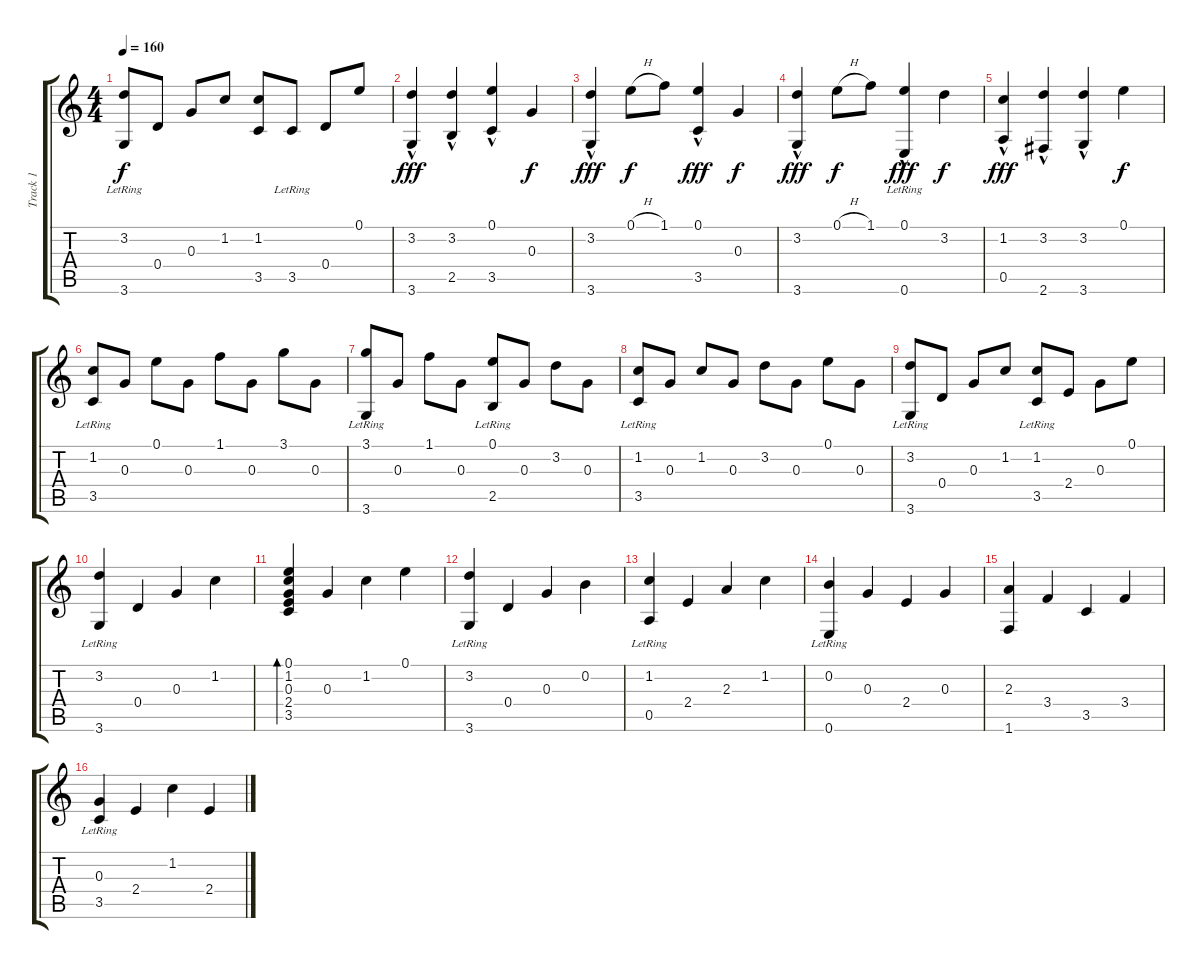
\track ("Track 1" "Track 1") {instrument acousticguitarnylon}
\staff {score tabs}
\tuning (E4 B3 G3 D3 A2 E2) {hide}
\ts (4 4)
\tempo 160
\clef g2
\ks c
(3.2 3.6{lr}).8{dy f} 0.4.8 0.3.8 1.2.8 (1.2 3.5).8 3.5{lr}.8 0.4.8 0.1.8 |
(3.2{hac} 3.6).4{dy fff} (3.2 2.5{hac}).4 (0.1 3.5{hac}).4 0.3.4{dy f} |
(3.2 3.6{hac}).4{dy fff} 0.1{h}.8{dy f} 1.1.8 (0.1 3.5{hac}).4{dy fff} 0.3.4{dy f} |
(3.2 3.6{hac}).4{dy fff} 0.1{h}.8{dy f} 1.1.8 (0.1 0.6{hac lr}).4{dy fff} 3.2.4{dy f} |
(1.2 0.5{hac}).4{dy fff} (3.2 2.6{hac}).4 (3.2 3.6{hac}).4 0.1.4{dy f} |
(1.2 3.5{lr}).8 0.3.8 0.1.8 0.3.8 1.1.8 0.3.8 3.1.8 0.3.8 |
(3.1 3.6{lr}).8 0.3.8 1.1.8 0.3.8 (0.1 2.5{lr}).8 0.3.8 3.2.8 0.3.8 |
(1.2 3.5{lr}).8 0.3.8 1.2.8 0.3.8 3.2.8 0.3.8 0.1.8 0.3.8 |
(3.2 3.6{lr}).8 0.4.8 0.3.8 1.2.8 (1.2 3.5{lr}).8 2.4.8 0.3.8 0.1.8 |
(3.2 3.6{lr}).4 0.4.4 0.3.4 1.2.4 |
(0.1 1.2 0.3 2.4 3.5).4{bd 240} 0.3.4 1.2.4 0.1.4 |
(3.2 3.6{lr}).4 0.4.4 0.3.4 0.2.4 |
(1.2 0.5{lr}).4 2.4.4 2.3.4 1.2.4 |
(0.2 0.6{lr}).4 0.3.4 2.4.4 0.3.4 |
(2.3 1.6).4 3.4.4 3.5.4 3.4.4 |
(0.3 3.5{lr}).4 2.4.4 1.2.4 2.4.4
